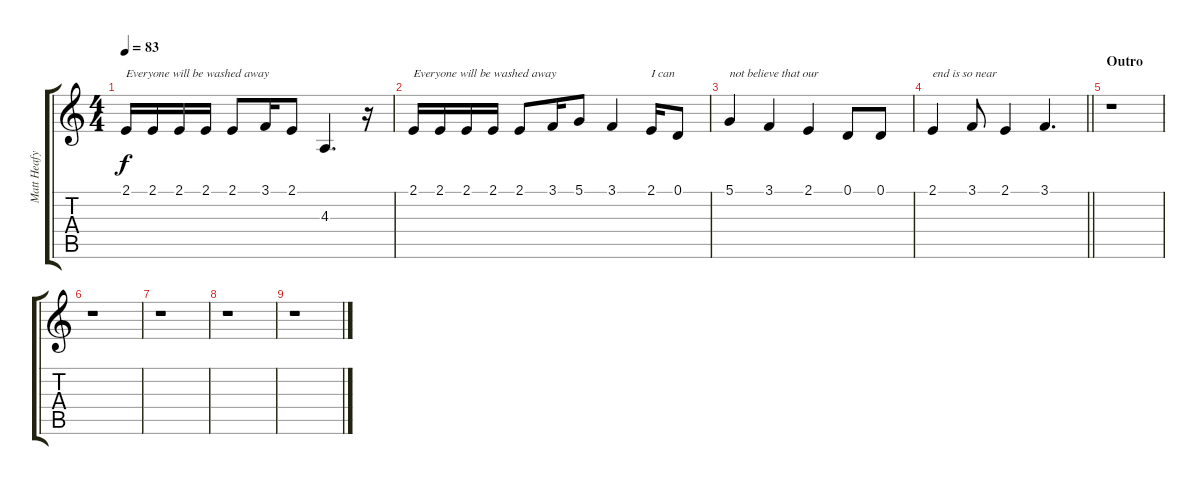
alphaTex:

\track ("Matt Heafy" "Matt Heafy") {instrument lead2sawtooth}
\staff {score tabs}
\tuning (D4 A3 F3 C3 G2 D2) {hide}
\ts (4 4)
\tempo 83
\clef g2
\ks c
2.1.16{txt "Everyone will be washed away" dy f} 2.1.16 2.1.16 2.1.16 2.1.8 3.1.16 2.1.8 4.3.4{d} r.16 |
2.1.16{txt "Everyone will be washed away"} 2.1.16 2.1.16 2.1.16 2.1.8 3.1.16 5.1.8 3.1.4 2.1.16{txt "I can"} 0.1.8 |
5.1.4{txt "not believe that our "} 3.1.4 2.1.4 0.1.8 0.1.8 |
\barLineRight lightlight
2.1.4{txt "end is so near"} 3.1.8 2.1.4 3.1.4{d} |
\section ("" "Outro")
r.1 |
r.1 |
r.1 |
r.1 |
r.1
